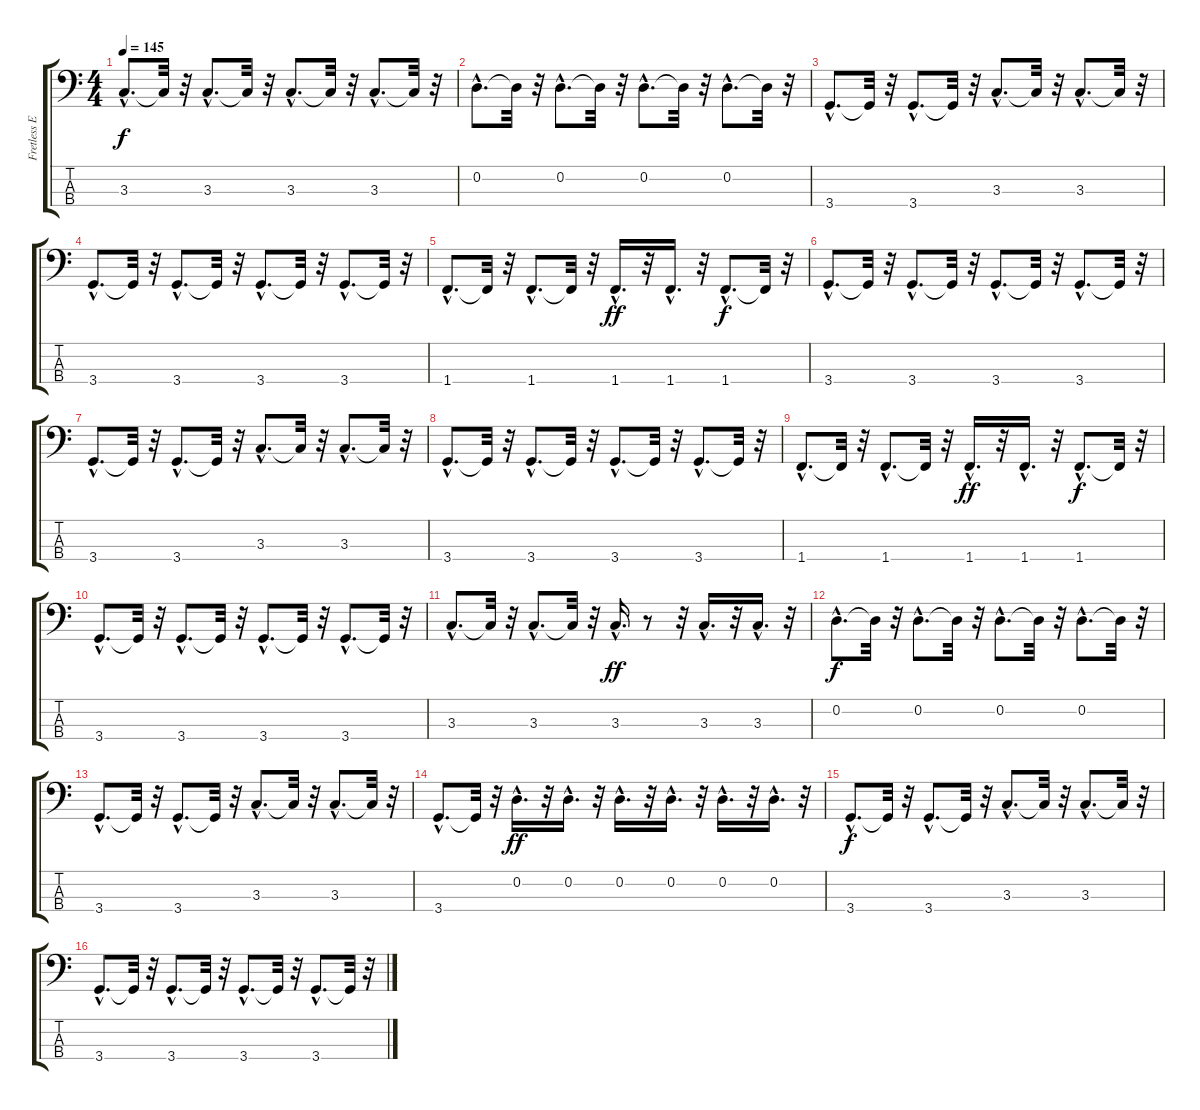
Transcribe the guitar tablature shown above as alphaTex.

\track ("Fretless E. Bass" "Fretless E") {instrument fretlessbass}
\staff {score tabs}
\tuning (G2 D2 A1 E1) {hide}
\ts (4 4)
\tempo 145
\clef f4
\ks c
3.3{hac}.8{d dy f} 3.3{t}.32 r.32 3.3{hac}.8{d} 3.3{t}.32 r.32 3.3{hac}.8{d} 3.3{t}.32 r.32 3.3{hac}.8{d} 3.3{t}.32 r.32 |
0.2{hac}.8{d} 0.2{t}.32 r.32 0.2{hac}.8{d} 0.2{t}.32 r.32 0.2{hac}.8{d} 0.2{t}.32 r.32 0.2{hac}.8{d} 0.2{t}.32 r.32 |
3.4{hac}.8{d} 3.4{t}.32 r.32 3.4{hac}.8{d} 3.4{t}.32 r.32 3.3{hac}.8{d} 3.3{t}.32 r.32 3.3{hac}.8{d} 3.3{t}.32 r.32 |
3.4{hac}.8{d} 3.4{t}.32 r.32 3.4{hac}.8{d} 3.4{t}.32 r.32 3.4{hac}.8{d} 3.4{t}.32 r.32 3.4{hac}.8{d} 3.4{t}.32 r.32 |
1.4{hac}.8{d} 1.4{t}.32 r.32 1.4{hac}.8{d} 1.4{t}.32 r.32 1.4{hac}.16{d dy ff} r.32 1.4{hac}.16{d} r.32 1.4{hac}.8{d dy f} 1.4{t}.32 r.32 |
3.4{hac}.8{d} 3.4{t}.32 r.32 3.4{hac}.8{d} 3.4{t}.32 r.32 3.4{hac}.8{d} 3.4{t}.32 r.32 3.4{hac}.8{d} 3.4{t}.32 r.32 |
3.4{hac}.8{d} 3.4{t}.32 r.32 3.4{hac}.8{d} 3.4{t}.32 r.32 3.3{hac}.8{d} 3.3{t}.32 r.32 3.3{hac}.8{d} 3.3{t}.32 r.32 |
3.4{hac}.8{d} 3.4{t}.32 r.32 3.4{hac}.8{d} 3.4{t}.32 r.32 3.4{hac}.8{d} 3.4{t}.32 r.32 3.4{hac}.8{d} 3.4{t}.32 r.32 |
1.4{hac}.8{d} 1.4{t}.32 r.32 1.4{hac}.8{d} 1.4{t}.32 r.32 1.4{hac}.16{d dy ff} r.32 1.4{hac}.16{d} r.32 1.4{hac}.8{d dy f} 1.4{t}.32 r.32 |
3.4{hac}.8{d} 3.4{t}.32 r.32 3.4{hac}.8{d} 3.4{t}.32 r.32 3.4{hac}.8{d} 3.4{t}.32 r.32 3.4{hac}.8{d} 3.4{t}.32 r.32 |
3.3{hac}.8{d} 3.3{t}.32 r.32 3.3{hac}.8{d} 3.3{t}.32 r.32 3.3{hac}.16{d dy ff} r.8 r.32 3.3{hac}.16{d} r.32 3.3{hac}.16{d} r.32 |
0.2{hac}.8{d dy f} 0.2{t}.32 r.32 0.2{hac}.8{d} 0.2{t}.32 r.32 0.2{hac}.8{d} 0.2{t}.32 r.32 0.2{hac}.8{d} 0.2{t}.32 r.32 |
3.4{hac}.8{d} 3.4{t}.32 r.32 3.4{hac}.8{d} 3.4{t}.32 r.32 3.3{hac}.8{d} 3.3{t}.32 r.32 3.3{hac}.8{d} 3.3{t}.32 r.32 |
3.4{hac}.8{d} 3.4{t}.32 r.32 0.2{hac}.16{d dy ff} r.32 0.2{hac}.16{d} r.32 0.2{hac}.16{d} r.32 0.2{hac}.16{d} r.32 0.2{hac}.16{d} r.32 0.2{hac}.16{d} r.32 |
3.4{hac}.8{d dy f} 3.4{t}.32 r.32 3.4{hac}.8{d} 3.4{t}.32 r.32 3.3{hac}.8{d} 3.3{t}.32 r.32 3.3{hac}.8{d} 3.3{t}.32 r.32 |
3.4{hac}.8{d} 3.4{t}.32 r.32 3.4{hac}.8{d} 3.4{t}.32 r.32 3.4{hac}.8{d} 3.4{t}.32 r.32 3.4{hac}.8{d} 3.4{t}.32 r.32
